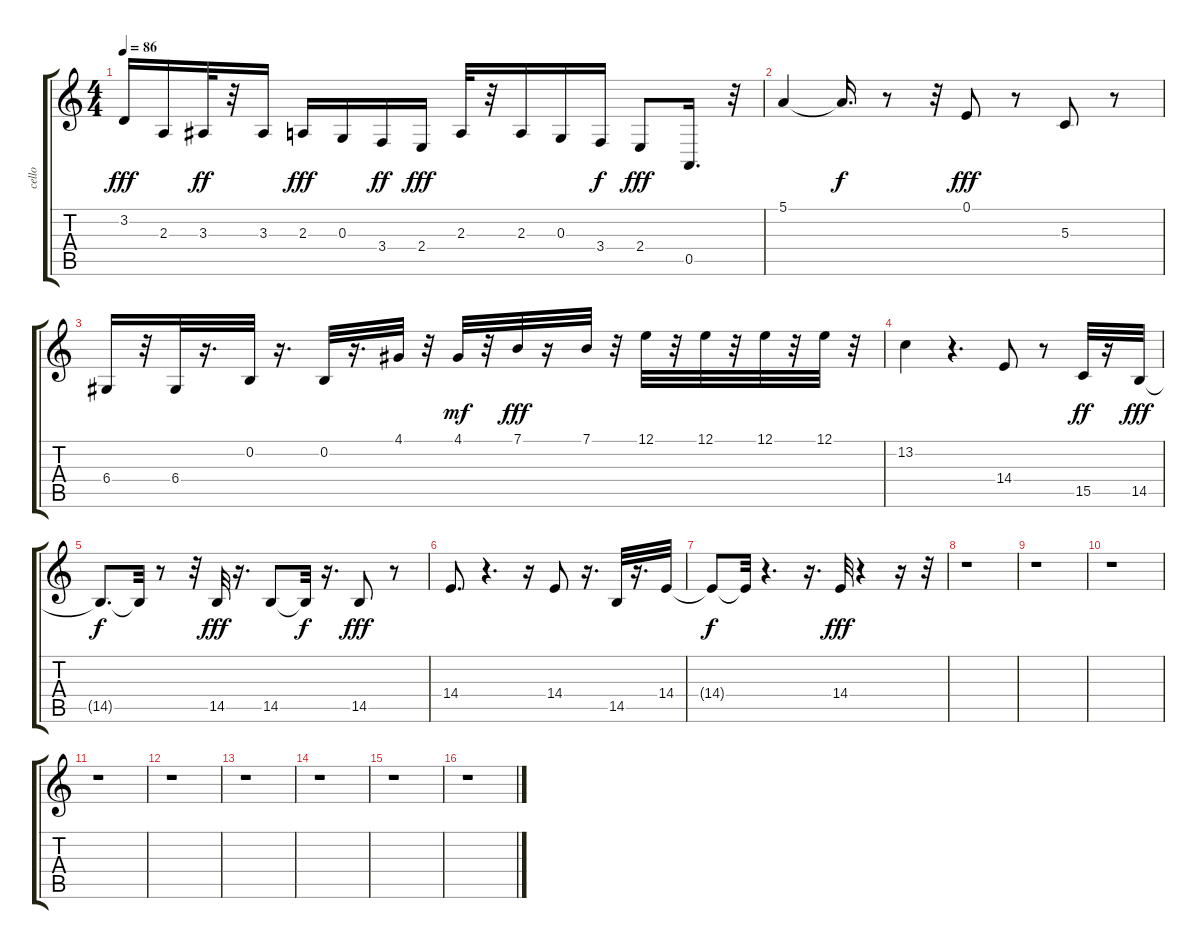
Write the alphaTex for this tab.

\track ("cello" "cello") {instrument cello}
\staff {score tabs}
\tuning (E4 B3 G3 D3 A2 E2) {hide}
\ts (4 4)
\tempo 86
\clef g2
\ks c
3.2.16{dy fff} 2.3.16 3.3.32{dy ff} r.32 3.3.16 2.3.16{dy fff} 0.3.16 3.4.16{dy ff} 2.4.16{dy fff} 2.3.32 r.32 2.3.16 0.3.16 3.4.16{dy f} 2.4.8{dy fff} 0.5.16{d} r.32 |
5.1.4 5.1{t}.16{d dy f} r.8 r.32 0.1.8{dy fff} r.8 5.3.8 r.8 |
6.4.16 r.32 6.4.32 r.16{d} 0.2.32 r.16{d} 0.2.32 r.16{d} 4.1.32 r.32 4.1.32{dy mf} r.32 7.1.32{dy fff} r.16 7.1.32 r.32 12.1.32 r.32 12.1.32 r.32 12.1.32 r.32 12.1.32 r.32 |
13.2.4 r.4{d} 14.4.8 r.8 15.5.32{dy ff} r.16 14.5.32{dy fff} |
14.5{t}.8{d dy f} 14.5{t}.32 r.8 r.32 14.5.32{dy fff} r.16{d} 14.5.8 14.5{t}.32{dy f} r.16{d} 14.5.8{dy fff} r.8 |
14.4.8{d} r.4{d} r.16 14.4.8 r.16{d} 14.5.32 r.16{d} 14.4.32 |
14.4{t}.8{dy f} 14.4{t}.32 r.4{d} r.16{d} 14.4.32{dy fff} r.4 r.16 r.32 |
r.1 |
r.1 |
r.1 |
r.1 |
r.1 |
r.1 |
r.1 |
r.1 |
r.1
